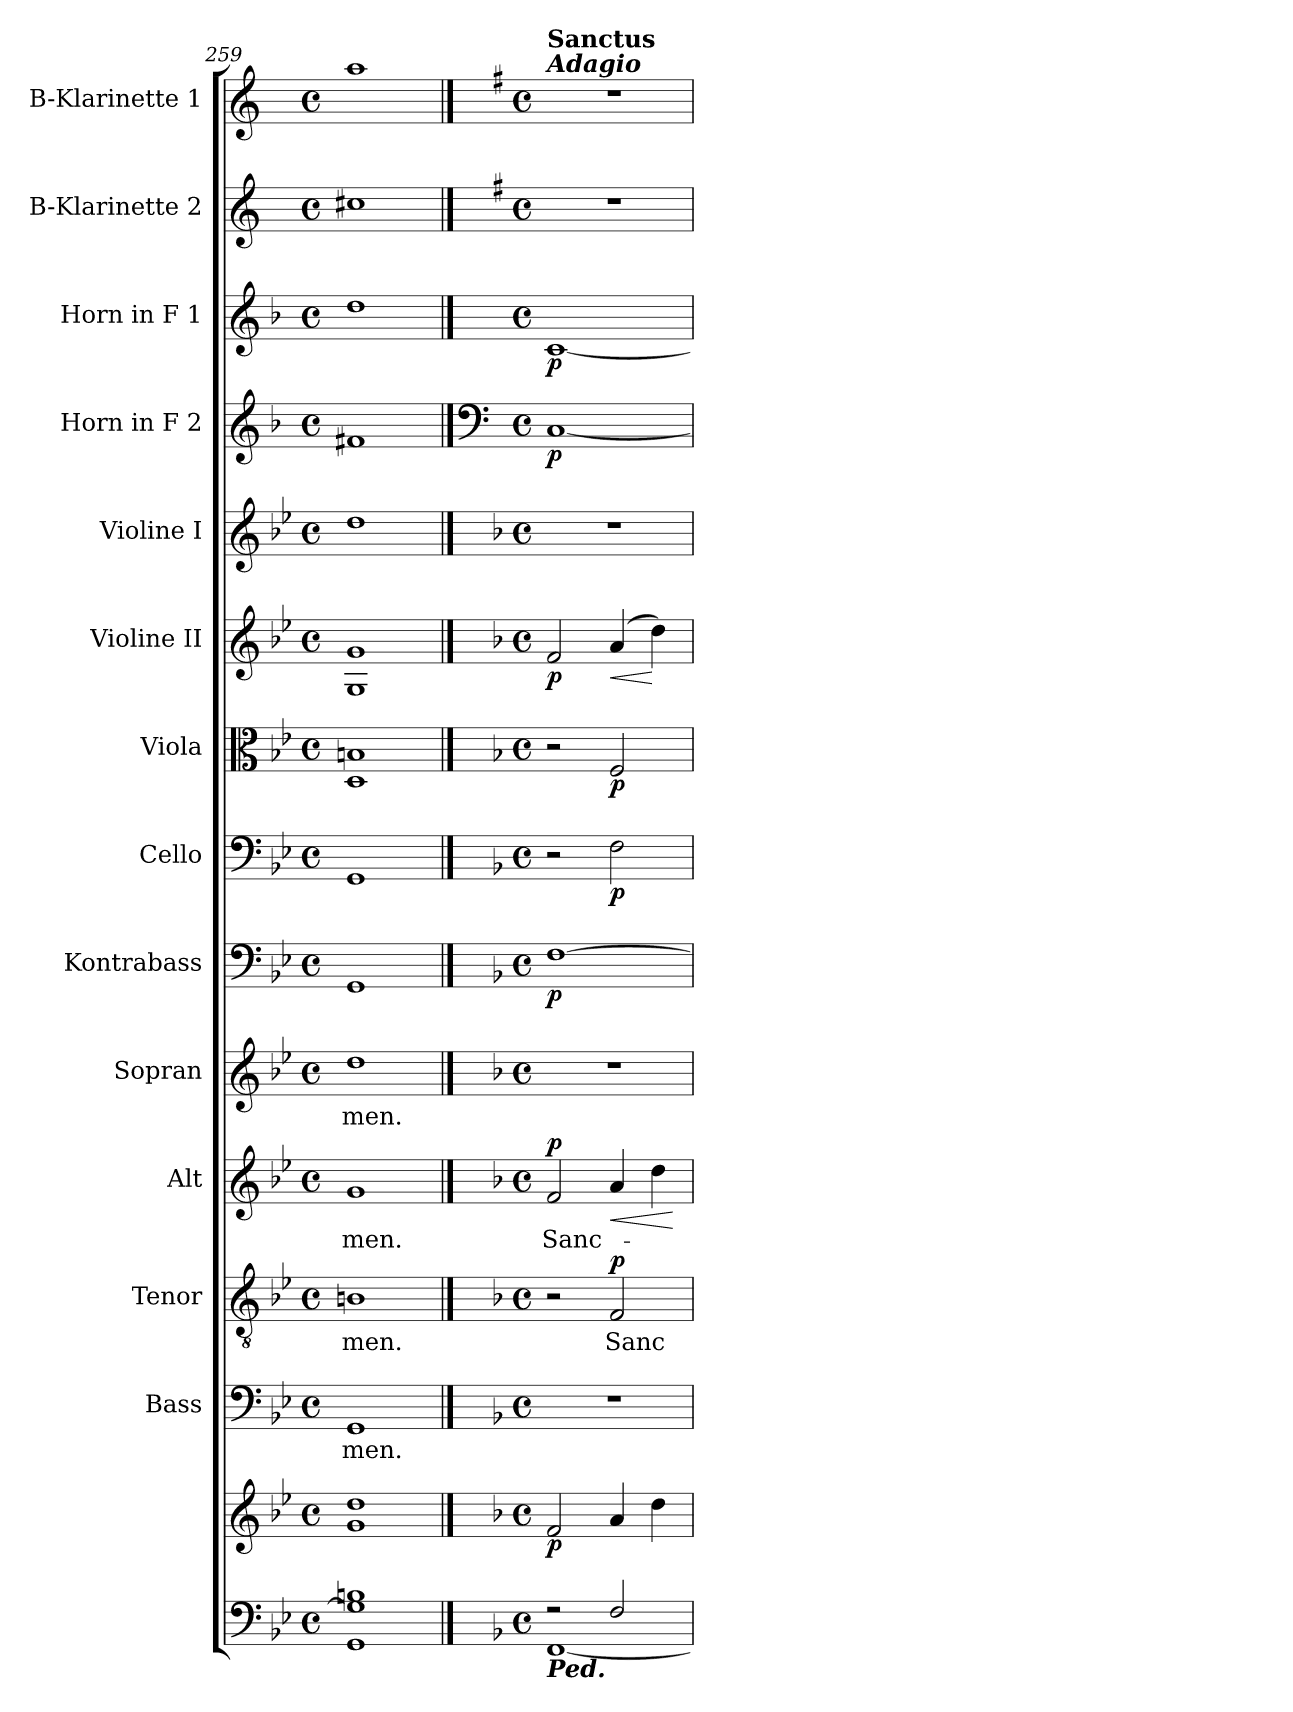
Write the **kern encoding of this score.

**kern	**kern	**dynam	**kern	**text	**kern	**text	**dynam	**kern	**text	**dynam	**kern	**text	**kern	**dynam	**kern	**dynam	**kern	**dynam	**kern	**dynam	**kern	**kern	**dynam	**kern	**dynam	**kern	**kern
*part14	*part14	*part14	*part13	*part13	*part12	*part12	*part12	*part11	*part11	*part11	*part10	*part10	*part9	*part9	*part8	*part8	*part7	*part7	*part6	*part6	*part5	*part4	*part4	*part3	*part3	*part2	*part1
*staff15	*staff14	*staff14/15	*staff13	*staff13	*staff12	*staff12	*staff12	*staff11	*staff11	*staff11	*staff10	*staff10	*staff9	*staff9	*staff8	*staff8	*staff7	*staff7	*staff6	*staff6	*staff5	*staff4	*staff4	*staff3	*staff3	*staff2	*staff1
*	*	*	*I"Bass	*	*I"Tenor	*	*	*I"Alt	*	*	*I"Sopran	*	*I"Kontrabass	*	*I"Cello	*	*I"Viola	*	*I"Violine II	*	*I"Violine I	*I"Horn in F 2	*	*I"Horn in F 1	*	*I"B-Klarinette 2	*I"B-Klarinette 1
*	*	*	*I'B.	*	*I'T.	*	*	*I'A.	*	*	*I'S.	*	*I'Kb.	*	*	*	*I'Vla.	*	*I'Vl. II	*	*I'Vl. I	*	*	*	*	*I'B Kl. 2	*I'B Kl. 1
*clefF4	*clefG2	*	*clefF4	*	*clefGv2	*	*	*clefG2	*	*	*clefG2	*	*clefF4	*	*clefF4	*	*clefC3	*	*clefG2	*	*clefG2	*clefG2	*	*clefG2	*	*clefG2	*clefG2
*	*	*	*	*	*	*	*	*	*	*	*	*	*ITrd7c12	*	*	*	*	*	*	*	*	*ITrd4c7	*	*ITrd4c7	*	*ITrd1c2	*ITrd1c2
*k[b-e-]	*k[b-e-]	*	*k[b-e-]	*	*k[b-e-]	*	*	*k[b-e-]	*	*	*k[b-e-]	*	*k[b-e-]	*	*k[b-e-]	*	*k[b-e-]	*	*k[b-e-]	*	*k[b-e-]	*k[b-e-]	*	*k[b-e-]	*	*k[b-e-]	*k[b-e-]
*B-:	*B-:	*	*B-:	*	*B-:	*	*	*B-:	*	*	*B-:	*	*B-:	*	*B-:	*	*B-:	*	*B-:	*	*B-:	*B-:	*	*B-:	*	*B-:	*B-:
*M4/4	*M4/4	*	*M4/4	*	*M4/4	*	*	*M4/4	*	*	*M4/4	*	*M4/4	*	*M4/4	*	*M4/4	*	*M4/4	*	*M4/4	*M4/4	*	*M4/4	*	*M4/4	*M4/4
*met(c)	*met(c)	*	*met(c)	*	*met(c)	*	*	*met(c)	*	*	*met(c)	*	*met(c)	*	*met(c)	*	*met(c)	*	*met(c)	*	*met(c)	*met(c)	*	*met(c)	*	*met(c)	*met(c)
=259	=259	=259	=259	=259	=259	=259	=259	=259	=259	=259	=259	=259	=259	=259	=259	=259	=259	=259	=259	=259	=259	=259	=259	=259	=259	=259	=259
*^	*^	*	*	*	*	*	*	*	*	*	*	*	*	*	*	*	*	*	*	*	*	*	*	*	*	*	*
!	!	!	!	!	!	!LO:LY:b	!	!LO:LY:b	!	!	!LO:LY:b	!	!	!LO:LY:b	!	!	!	!	!	!	!	!	!	!	!	!	!	!	!
1Bn	1GG 1G]	1dd	1g	.	1GG	-men.	1Bn	-men.	.	1g	-men.	.	1dd	-men.	1GGG	.	1GG	.	1D 1Bn	.	1G 1g	.	1dd	1Bn	.	1g	.	1bn	1gg
*	*	*v	*v	*	*	*	*	*	*	*	*	*	*	*	*	*	*	*	*	*	*	*	*	*	*	*	*	*	*
!!LO:PB:g=z
==260	==260	==260	==260	==260	==260	==260	==260	==260	==260	==260	==260	==260	==260	==260	==260	==260	==260	==260	==260	==260	==260	==260	==260	==260	==260	==260	==260	==260
*	*	*	*	*	*	*	*	*	*	*	*	*	*	*	*	*	*	*	*	*	*	*	*clefF4	*	*	*	*	*
*k[b-]	*	*k[b-]	*	*k[b-]	*	*k[b-]	*	*	*k[b-]	*	*	*k[b-]	*	*k[b-]	*	*k[b-]	*	*k[b-]	*	*k[b-]	*	*k[b-]	*k[b-]	*	*k[b-]	*	*k[b-]	*k[b-]
*F:	*	*F:	*	*F:	*	*F:	*	*	*F:	*	*	*F:	*	*F:	*	*F:	*	*F:	*	*F:	*	*F:	*F:	*	*F:	*	*F:	*F:
*M4/4	*	*M4/4	*	*M4/4	*	*M4/4	*	*	*M4/4	*	*	*M4/4	*	*M4/4	*	*M4/4	*	*M4/4	*	*M4/4	*	*M4/4	*M4/4	*	*M4/4	*	*M4/4	*M4/4
*met(c)	*	*met(c)	*	*met(c)	*	*met(c)	*	*	*met(c)	*	*	*met(c)	*	*met(c)	*	*met(c)	*	*met(c)	*	*met(c)	*	*met(c)	*met(c)	*	*met(c)	*	*met(c)	*met(c)
*	*	*^	*	*	*	*	*	*	*	*	*	*	*	*	*	*	*	*	*	*	*	*	*	*	*	*	*	*
!	!	!	!	!	!	!	!	!	!	!	!	!	!	!	!	!	!	!	!	!	!	!	!	!	!	!	!	!	!LO:TX:a:Bi:t=Adagio
!	!	!	!	!	!	!	!	!	!	!	!	!	!	!	!	!	!	!	!	!	!	!	!	!	!	!	!	!	!LO:TX:a:B:t=Sanctus
!LO:TX:b:Bi:t=Ped.	!	!	!	!	!	!	!	!	!	!	!	!	!	!	!	!	!	!	!	!	!	!	!	!	!	!	!	!	!
!	!	!	!	!LO:DY:b	!	!	!	!	!	!	!LO:LY:b	!LO:DY:a	!	!	!	!LO:DY:b	!	!	!	!	!	!LO:DY:b	!	!	!LO:DY:b	!	!LO:DY:b	!	!
*	*	*v	*v	*	*	*	*	*	*	*	*	*	*	*	*	*	*	*	*	*	*	*	*	*	*	*	*	*	*
2rF	[<1FF	2f/	p	1r	.	2r	.	.	2f/	Sanc-	p	1r	.	[1FF	p	2r	.	2r	.	2f/	p	1r	[1FF	p	[1F	p	1r	1r
!	!	!	!	!	!	!	!LO:LY:b	!LO:DY:a	!	!	!LO:HP:b	!	!	!	!	!	!LO:DY:b	!	!LO:DY:b	!	!LO:HP:b	!	!	!	!	!	!	!
2F/	.	4a/	.	.	.	2F/	Sanc-	p	4a/	.	<	.	.	.	.	2F\	p	2F/	p	(4a/	<	.	.	.	.	.	.	.
.	.	4dd\	.	.	.	.	.	.	4dd\	.	.	.	.	.	.	.	.	.	.	4dd\)	[	.	.	.	.	.	.	.
*v	*v	*	*	*	*	*	*	*	*	*	*	*	*	*	*	*	*	*	*	*	*	*	*	*	*	*	*	*
.	.	.	.	.	.	.	.	.	.	[	.	.	.	.	.	.	.	.	.	.	.	.	.	.	.	.	.
=	=	=	=	=	=	=	=	=	=	=	=	=	=	=	=	=	=	=	=	=	=	=	=	=	=	=	=
*-	*-	*-	*-	*-	*-	*-	*-	*-	*-	*-	*-	*-	*-	*-	*-	*-	*-	*-	*-	*-	*-	*-	*-	*-	*-	*-	*-
